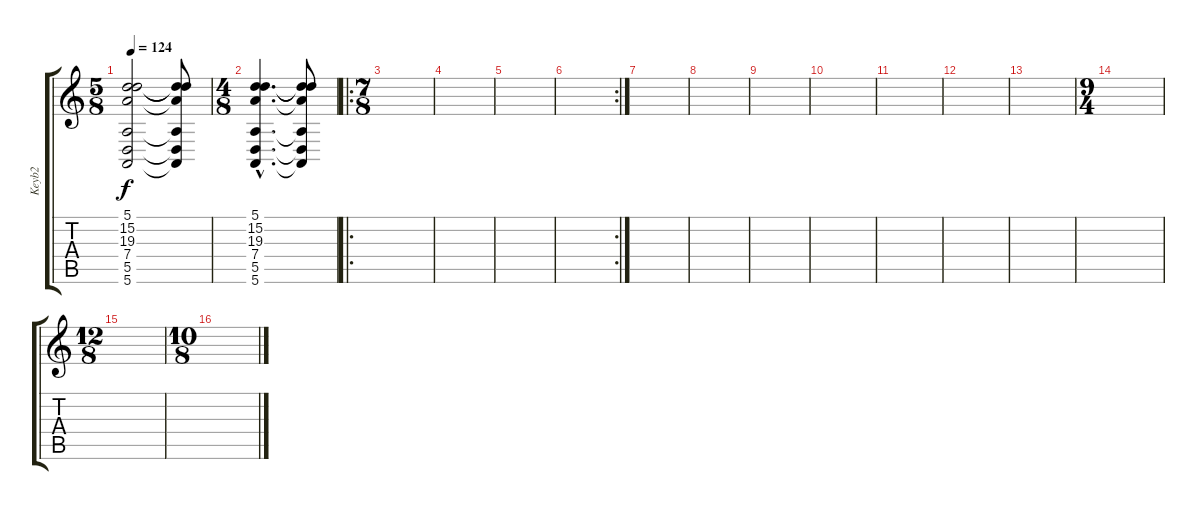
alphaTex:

\track ("Keyb2" "Keyb2") {instrument synthstrings1}
\staff {score tabs}
\tuning (E4 B3 G3 D3 A2 E2) {hide}
\ts (5 8)
\tempo 124
\clef g2
\ks c
(5.1 15.2 19.3 7.4 5.5 5.6).2{dy f} (5.1{t} 15.2{t} 19.3{t} 7.4{t} 5.5{t} 5.6{t}).8 |
\ts (4 8)
(5.1{hac} 15.2{hac} 19.3{hac} 7.4{hac} 5.5{hac} 5.6{hac}).4{d} (5.1{t} 15.2{t} 19.3{t} 7.4{t} 5.5{t} 5.6{t}).8 |
\ro
\ts (7 8)
|
|
|
\rc 2
|
|
|
|
|
|
|
|
\ts (9 4)
|
\ts (12 8)
|
\ts (10 8)
